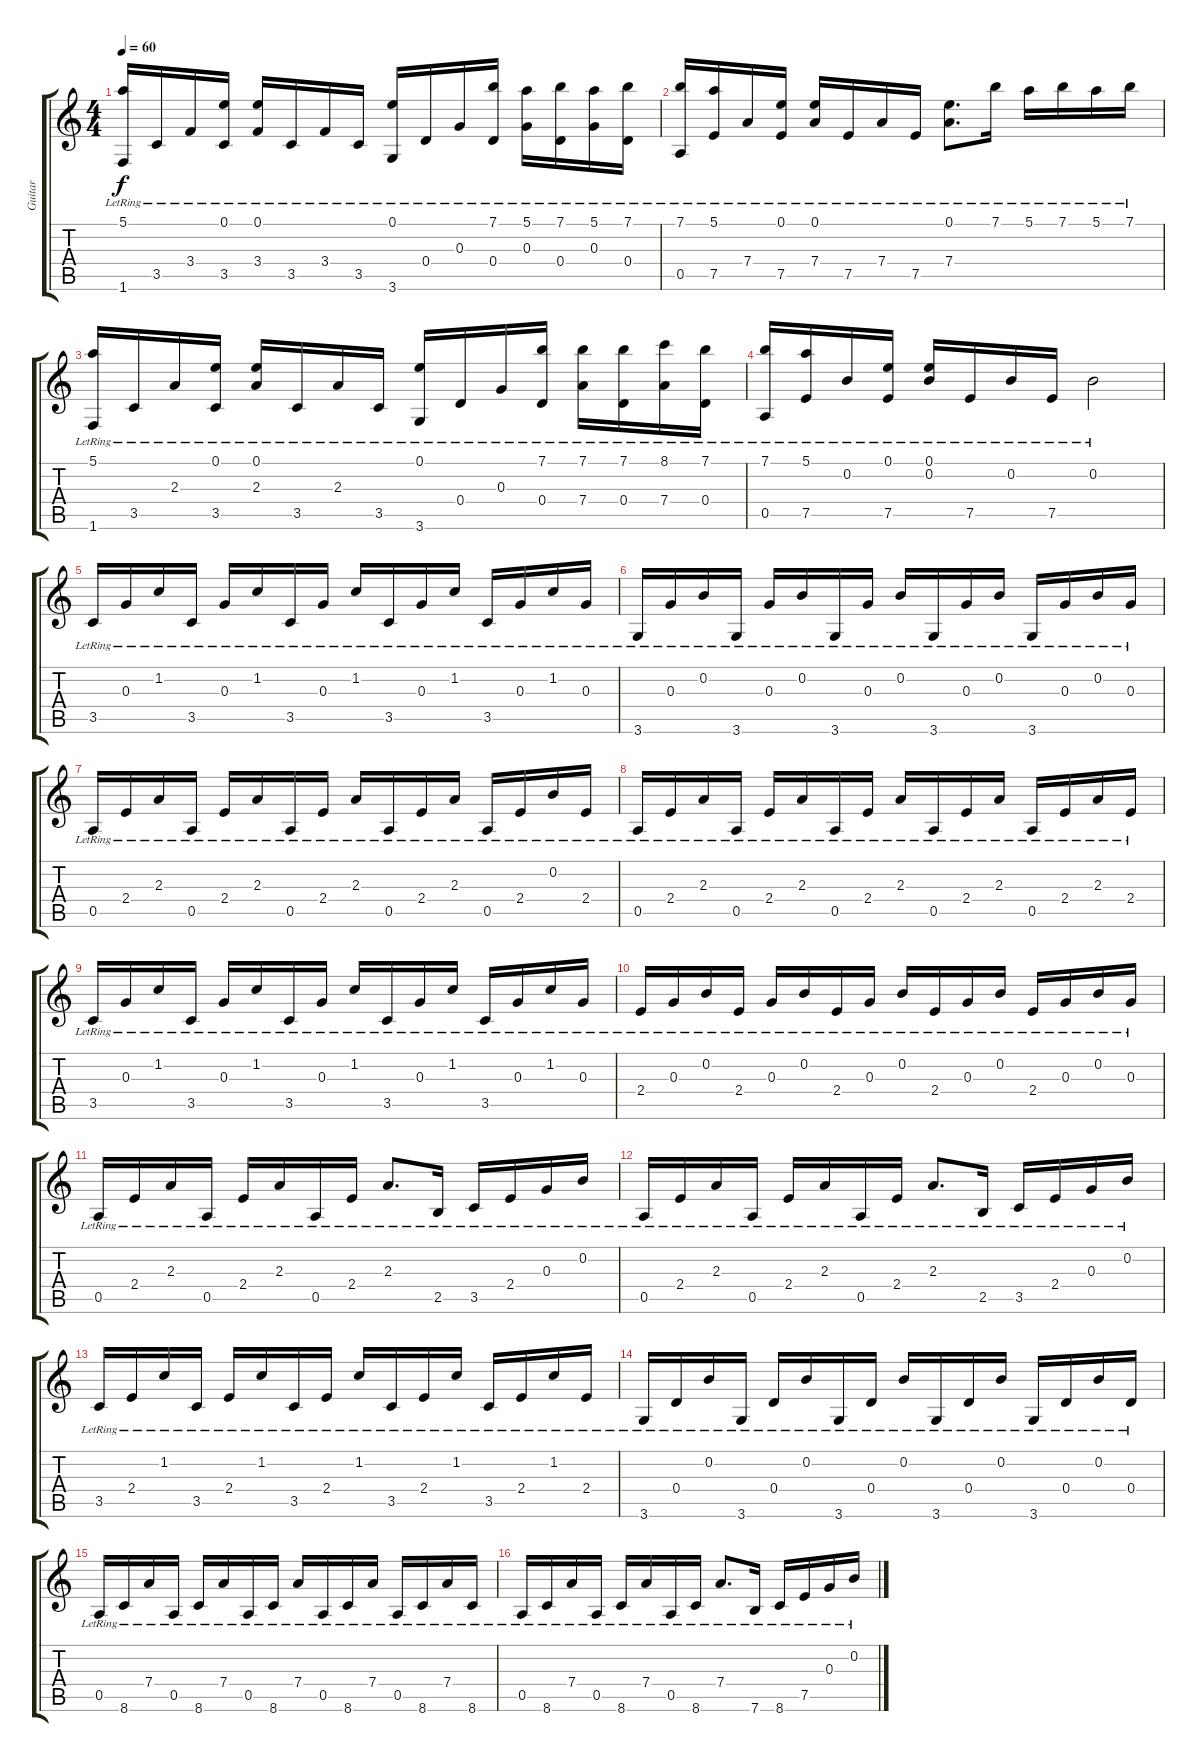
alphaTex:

\track ("Guitar" "Guitar") {instrument acousticguitarsteel}
\staff {score tabs}
\tuning (E4 B3 G3 D3 A2 E2) {hide}
\ts (4 4)
\tempo 60
\clef g2
\ks c
(5.1{lr} 1.6{lr}).16{dy f} 3.5{lr}.16 3.4{lr}.16 (0.1{lr} 3.5{lr}).16 (0.1{lr} 3.4{lr}).16 3.5{lr}.16 3.4{lr}.16 3.5{lr}.16 (0.1{lr} 3.6{lr}).16 0.4{lr}.16 0.3{lr}.16 (7.1{lr} 0.4{lr}).16 (5.1{lr} 0.3{lr}).16 (7.1{lr} 0.4{lr}).16 (5.1{lr} 0.3{lr}).16 (7.1{lr} 0.4{lr}).16 |
(7.1{lr} 0.5{lr}).16 (5.1{lr} 7.5{lr}).16 7.4{lr}.16 (0.1{lr} 7.5{lr}).16 (0.1{lr} 7.4{lr}).16 7.5{lr}.16 7.4{lr}.16 7.5{lr}.16 (0.1{lr} 7.4{lr}).8{d} 7.1{lr}.16 5.1{lr}.16 7.1{lr}.16 5.1{lr}.16 7.1{lr}.16 |
(5.1{lr} 1.6{lr}).16 3.5{lr}.16 2.3{lr}.16 (0.1{lr} 3.5{lr}).16 (0.1{lr} 2.3{lr}).16 3.5{lr}.16 2.3{lr}.16 3.5{lr}.16 (0.1{lr} 3.6{lr}).16 0.4{lr}.16 0.3{lr}.16 (7.1{lr} 0.4{lr}).16 (7.1{lr} 7.4).16 (7.1{lr} 0.4{lr}).16 (8.1{lr} 7.4{lr}).16 (7.1{lr} 0.4{lr}).16 |
(7.1{lr} 0.5{lr}).16 (5.1{lr} 7.5{lr}).16 0.2{lr}.16 (0.1{lr} 7.5{lr}).16 (0.1{lr} 0.2{lr}).16 7.5{lr}.16 0.2{lr}.16 7.5{lr}.16 0.2{lr}.2 |
3.5{lr}.16 0.3{lr}.16 1.2{lr}.16 3.5{lr}.16 0.3{lr}.16 1.2{lr}.16 3.5{lr}.16 0.3{lr}.16 1.2{lr}.16 3.5{lr}.16 0.3{lr}.16 1.2{lr}.16 3.5{lr}.16 0.3{lr}.16 1.2{lr}.16 0.3{lr}.16 |
3.6{lr}.16 0.3{lr}.16 0.2{lr}.16 3.6{lr}.16 0.3{lr}.16 0.2{lr}.16 3.6{lr}.16 0.3{lr}.16 0.2{lr}.16 3.6{lr}.16 0.3{lr}.16 0.2{lr}.16 3.6{lr}.16 0.3{lr}.16 0.2{lr}.16 0.3{lr}.16 |
0.5{lr}.16 2.4{lr}.16 2.3{lr}.16 0.5{lr}.16 2.4{lr}.16 2.3{lr}.16 0.5{lr}.16 2.4{lr}.16 2.3{lr}.16 0.5{lr}.16 2.4{lr}.16 2.3{lr}.16 0.5{lr}.16 2.4{lr}.16 0.2{lr}.16 2.4{lr}.16 |
0.5{lr}.16 2.4{lr}.16 2.3{lr}.16 0.5{lr}.16 2.4{lr}.16 2.3{lr}.16 0.5{lr}.16 2.4{lr}.16 2.3{lr}.16 0.5{lr}.16 2.4{lr}.16 2.3{lr}.16 0.5{lr}.16 2.4{lr}.16 2.3{lr}.16 2.4{lr}.16 |
3.5{lr}.16 0.3{lr}.16 1.2{lr}.16 3.5{lr}.16 0.3{lr}.16 1.2{lr}.16 3.5{lr}.16 0.3{lr}.16 1.2{lr}.16 3.5{lr}.16 0.3{lr}.16 1.2{lr}.16 3.5{lr}.16 0.3{lr}.16 1.2{lr}.16 0.3{lr}.16 |
2.4{lr}.16 0.3{lr}.16 0.2{lr}.16 2.4{lr}.16 0.3{lr}.16 0.2{lr}.16 2.4{lr}.16 0.3{lr}.16 0.2{lr}.16 2.4{lr}.16 0.3{lr}.16 0.2{lr}.16 2.4{lr}.16 0.3{lr}.16 0.2{lr}.16 0.3{lr}.16 |
0.5{lr}.16 2.4{lr}.16 2.3{lr}.16 0.5{lr}.16 2.4{lr}.16 2.3{lr}.16 0.5{lr}.16 2.4{lr}.16 2.3{lr}.8{d} 2.5{lr}.16 3.5{lr}.16 2.4{lr}.16 0.3{lr}.16 0.2{lr}.16 |
0.5{lr}.16 2.4{lr}.16 2.3{lr}.16 0.5{lr}.16 2.4{lr}.16 2.3{lr}.16 0.5{lr}.16 2.4{lr}.16 2.3{lr}.8{d} 2.5{lr}.16 3.5{lr}.16 2.4{lr}.16 0.3{lr}.16 0.2{lr}.16 |
3.5{lr}.16 2.4{lr}.16 1.2{lr}.16 3.5{lr}.16 2.4{lr}.16 1.2{lr}.16 3.5{lr}.16 2.4{lr}.16 1.2{lr}.16 3.5{lr}.16 2.4{lr}.16 1.2{lr}.16 3.5{lr}.16 2.4{lr}.16 1.2{lr}.16 2.4{lr}.16 |
3.6{lr}.16 0.4{lr}.16 0.2{lr}.16 3.6{lr}.16 0.4{lr}.16 0.2{lr}.16 3.6{lr}.16 0.4{lr}.16 0.2{lr}.16 3.6{lr}.16 0.4{lr}.16 0.2{lr}.16 3.6{lr}.16 0.4{lr}.16 0.2{lr}.16 0.4{lr}.16 |
0.5{lr}.16 8.6{lr}.16 7.4{lr}.16 0.5{lr}.16 8.6{lr}.16 7.4{lr}.16 0.5{lr}.16 8.6{lr}.16 7.4{lr}.16 0.5{lr}.16 8.6{lr}.16 7.4{lr}.16 0.5{lr}.16 8.6{lr}.16 7.4{lr}.16 8.6{lr}.16 |
0.5{lr}.16 8.6{lr}.16 7.4{lr}.16 0.5{lr}.16 8.6{lr}.16 7.4{lr}.16 0.5{lr}.16 8.6{lr}.16 7.4{lr}.8{d} 7.6{lr}.16 8.6{lr}.16 7.5{lr}.16 0.3{lr}.16 0.2{lr}.16
